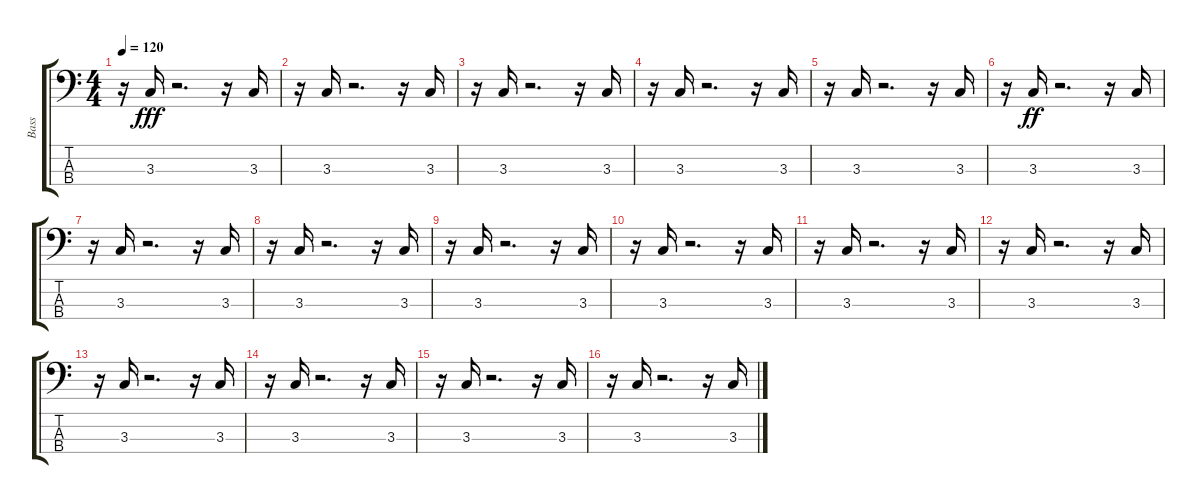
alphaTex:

\track ("Bass" "Bass") {instrument synthbass2}
\staff {score tabs}
\tuning (G2 D2 A1 E1) {hide}
\ts (4 4)
\tempo 120
\clef f4
\ks c
r.16{dy fff} 3.3.16 r.2{d} r.16 3.3.16 |
r.16 3.3.16 r.2{d} r.16 3.3.16 |
r.16 3.3.16 r.2{d} r.16 3.3.16 |
r.16 3.3.16 r.2{d} r.16 3.3.16 |
r.16 3.3.16 r.2{d} r.16 3.3.16 |
r.16 3.3.16{dy ff} r.2{d} r.16 3.3.16 |
r.16 3.3.16 r.2{d} r.16 3.3.16 |
r.16 3.3.16 r.2{d} r.16 3.3.16 |
r.16 3.3.16 r.2{d} r.16 3.3.16 |
r.16 3.3.16 r.2{d} r.16 3.3.16 |
r.16 3.3.16 r.2{d} r.16 3.3.16 |
r.16 3.3.16 r.2{d} r.16 3.3.16 |
r.16 3.3.16 r.2{d} r.16 3.3.16 |
r.16 3.3.16 r.2{d} r.16 3.3.16 |
r.16 3.3.16 r.2{d} r.16 3.3.16 |
r.16 3.3.16 r.2{d} r.16 3.3.16
